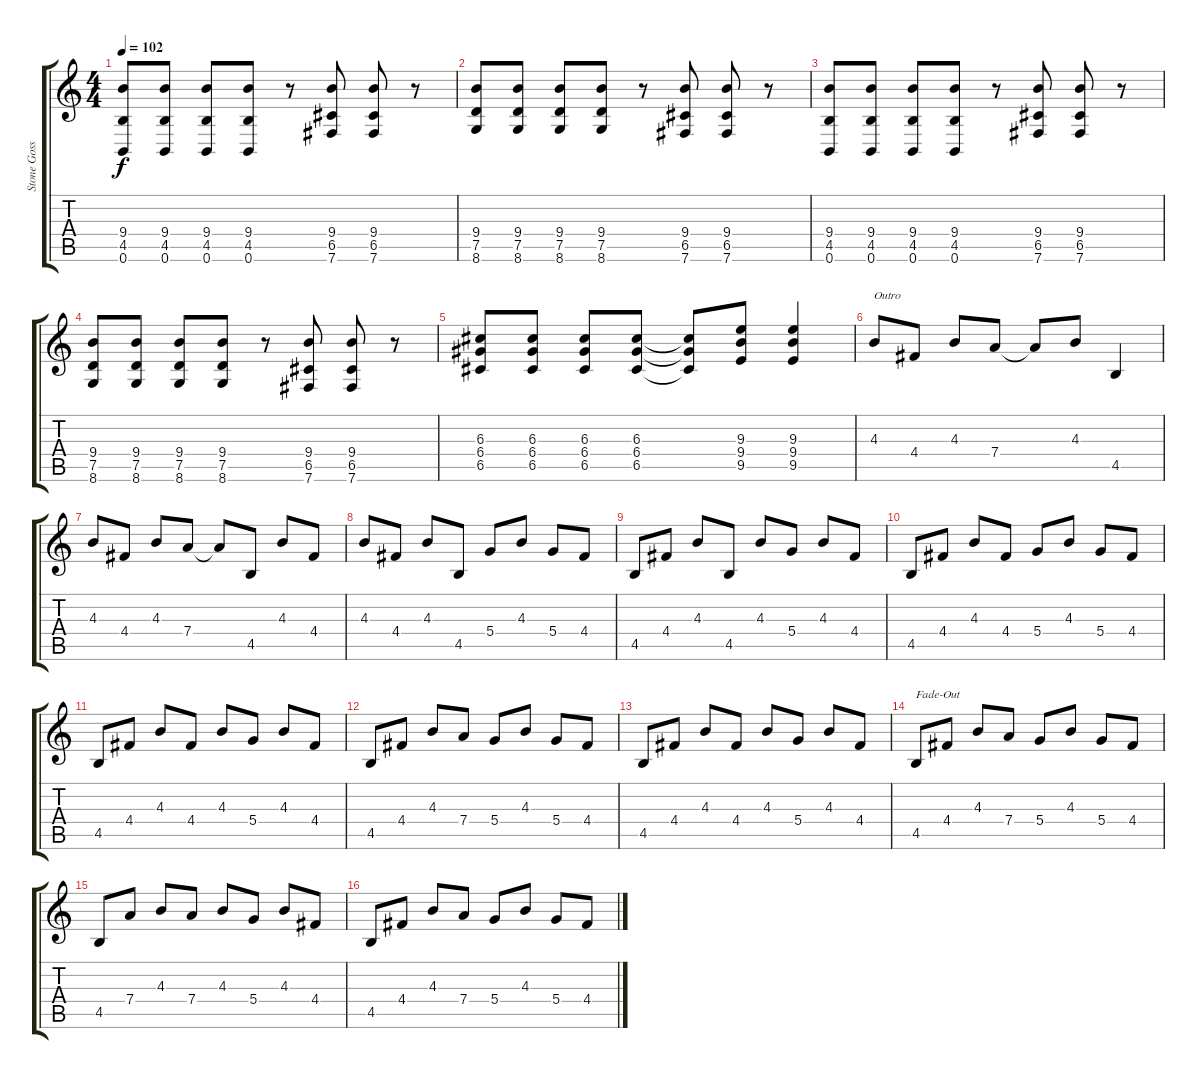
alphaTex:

\track ("Stone Gossard" "Stone Goss") {instrument acousticguitarsteel}
\staff {score tabs}
\tuning (D4 B3 G3 D3 G2 B1) {hide}
\ts (4 4)
\tempo 102
\clef g2
\ks c
(9.4 4.5 0.6).8{dy f} (9.4 4.5 0.6).8 (9.4 4.5 0.6).8 (9.4 4.5 0.6).8 r.8 (9.4 6.5 7.6).8 (9.4 6.5 7.6).8 r.8 |
(9.4 7.5 8.6).8 (9.4 7.5 8.6).8 (9.4 7.5 8.6).8 (9.4 7.5 8.6).8 r.8 (9.4 6.5 7.6).8 (9.4 6.5 7.6).8 r.8 |
(9.4 4.5 0.6).8 (9.4 4.5 0.6).8 (9.4 4.5 0.6).8 (9.4 4.5 0.6).8 r.8 (9.4 6.5 7.6).8 (9.4 6.5 7.6).8 r.8 |
(9.4 7.5 8.6).8 (9.4 7.5 8.6).8 (9.4 7.5 8.6).8 (9.4 7.5 8.6).8 r.8 (9.4 6.5 7.6).8 (9.4 6.5 7.6).8 r.8 |
(6.3 6.4 6.5).8 (6.3 6.4 6.5).8 (6.3 6.4 6.5).8 (6.3 6.4 6.5).8 (6.3{t} 6.4{t} 6.5{t}).8 (9.3 9.4 9.5).8 (9.3 9.4 9.5).4 |
4.3.8{txt "Outro"} 4.4.8 4.3.8 7.4.8 7.4{t}.8 4.3.8 4.5.4 |
4.3.8 4.4.8 4.3.8 7.4.8 7.4{t}.8 4.5.8 4.3.8 4.4.8 |
4.3.8 4.4.8 4.3.8 4.5.8 5.4.8 4.3.8 5.4.8 4.4.8 |
4.5.8 4.4.8 4.3.8 4.5.8 4.3.8 5.4.8 4.3.8 4.4.8 |
4.5.8 4.4.8 4.3.8 4.4.8 5.4.8 4.3.8 5.4.8 4.4.8 |
4.5.8 4.4.8 4.3.8 4.4.8 4.3.8 5.4.8 4.3.8 4.4.8 |
4.5.8 4.4.8 4.3.8 7.4.8 5.4.8 4.3.8 5.4.8 4.4.8 |
4.5.8 4.4.8 4.3.8 4.4.8 4.3.8 5.4.8 4.3.8 4.4.8 |
4.5.8{txt "Fade-Out"} 4.4.8 4.3.8 7.4.8 5.4.8 4.3.8 5.4.8 4.4.8 |
4.5.8 7.4.8 4.3.8 7.4.8 4.3.8 5.4.8 4.3.8 4.4.8 |
4.5.8 4.4.8 4.3.8 7.4.8 5.4.8 4.3.8 5.4.8 4.4.8
